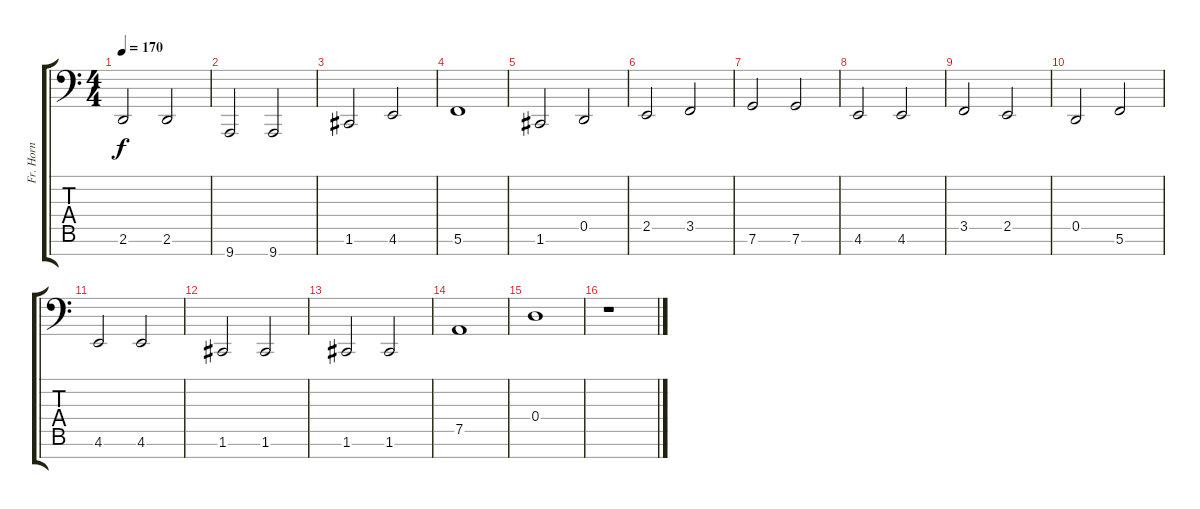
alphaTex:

\track ("Fr. Horn" "Fr. Horn") {instrument frenchhorn}
\staff {score tabs}
\tuning (E4 B3 G3 D3 D2 C2 C1) {hide}
\ts (4 4)
\tempo 170
\clef f4
\ks c
2.6.2{dy f} 2.6.2 |
9.7.2 9.7.2 |
1.6.2 4.6.2 |
5.6.1 |
1.6.2 0.5.2 |
2.5.2 3.5.2 |
7.6.2 7.6.2 |
4.6.2 4.6.2 |
3.5.2 2.5.2 |
0.5.2 5.6.2 |
4.6.2 4.6.2 |
1.6.2 1.6.2 |
1.6.2 1.6.2 |
7.5.1 |
0.4.1 |
r.1
